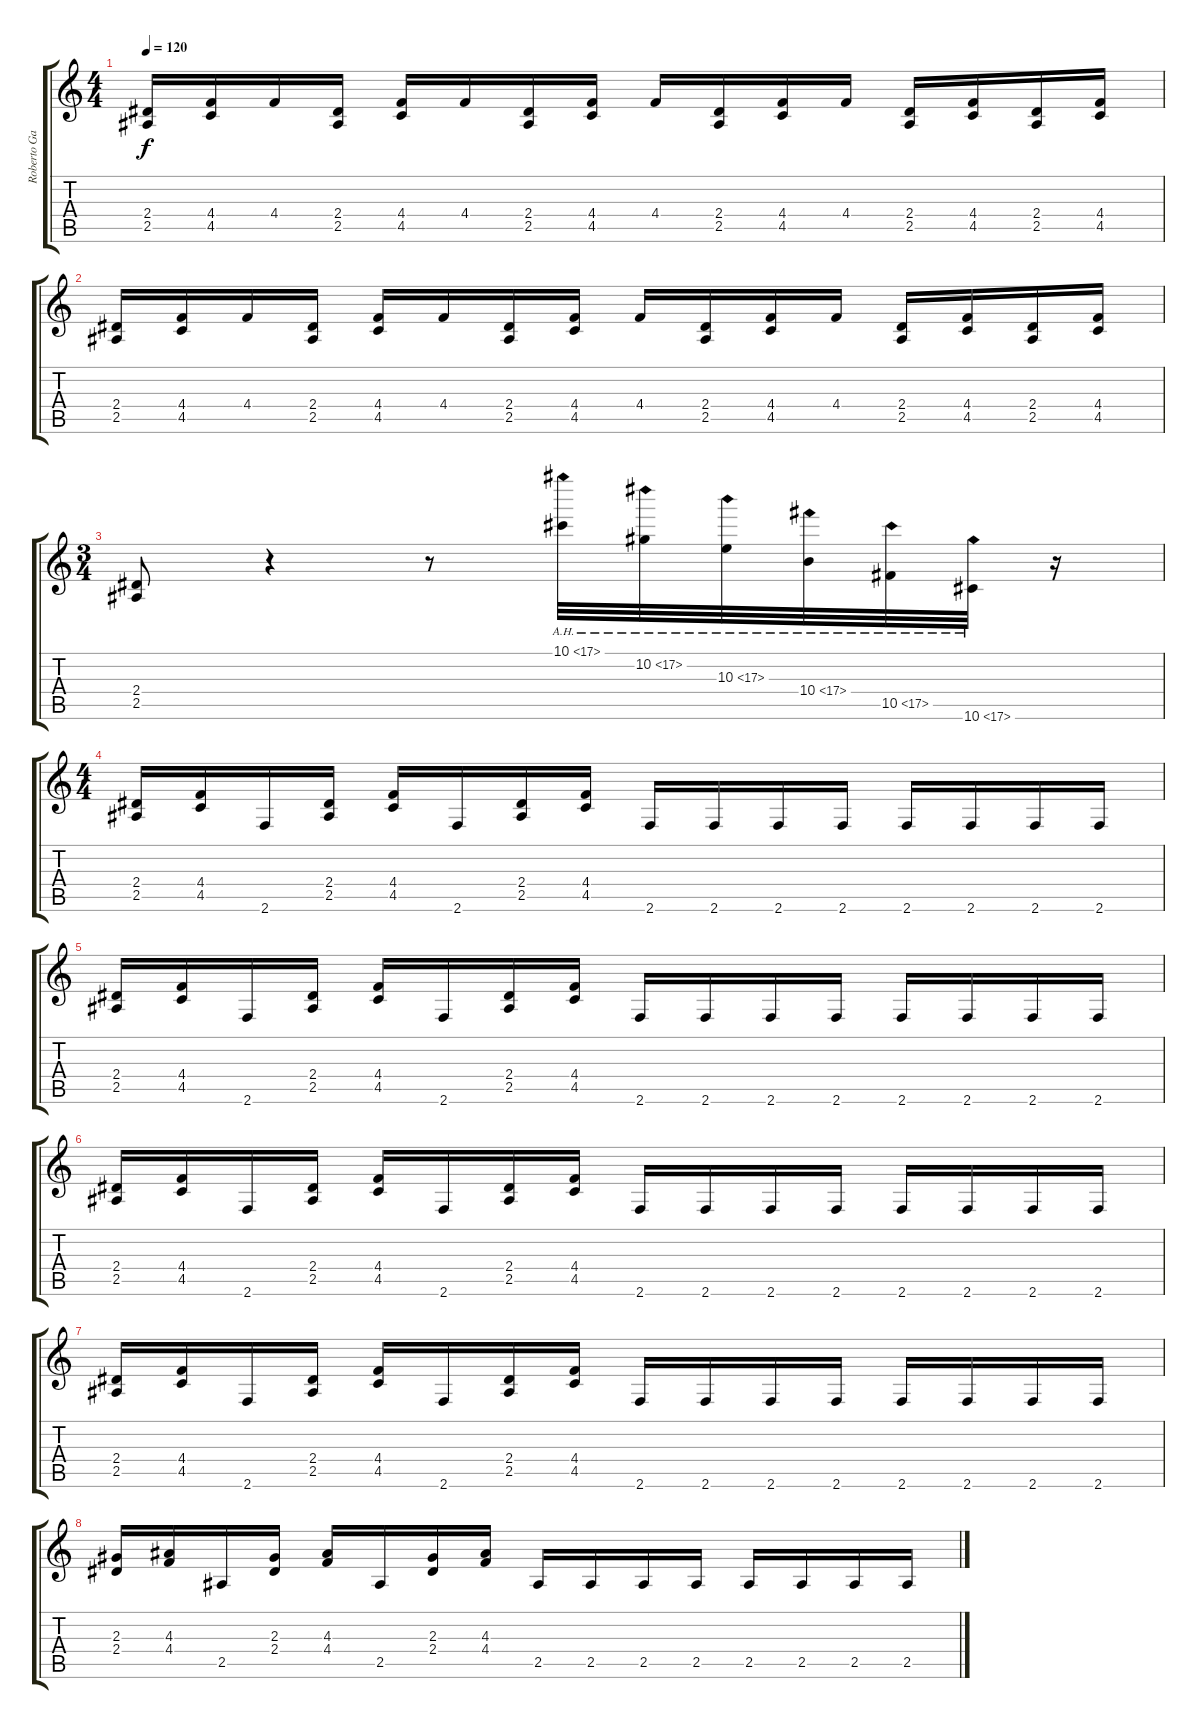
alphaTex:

\track ("Roberto García" "Roberto Ga") {instrument distortionguitar}
\staff {score tabs}
\tuning (Eb4 Bb3 Gb3 Db3 Ab2 Eb2) {hide}
\ts (4 4)
\tempo 120
\clef g2
\ks c
(2.4 2.5).16{dy f} (4.4 4.5).16 4.4.16 (2.4 2.5).16 (4.4 4.5).16 4.4.16 (2.4 2.5).16 (4.4 4.5).16 4.4.16 (2.4 2.5).16 (4.4 4.5).16 4.4.16 (2.4 2.5).16 (4.4 4.5).16 (2.4 2.5).16 (4.4 4.5).16 |
(2.4 2.5).16 (4.4 4.5).16 4.4.16 (2.4 2.5).16 (4.4 4.5).16 4.4.16 (2.4 2.5).16 (4.4 4.5).16 4.4.16 (2.4 2.5).16 (4.4 4.5).16 4.4.16 (2.4 2.5).16 (4.4 4.5).16 (2.4 2.5).16 (4.4 4.5).16 |
\ts (3 4)
(2.4 2.5).8 r.4 r.8 10.1{ah 7}.32 10.2{ah 7}.32 10.3{ah 7}.32 10.4{ah 7}.32 10.5{ah 7}.32 10.6{ah 7}.32 r.16 |
\ts (4 4)
(2.4 2.5).16 (4.4 4.5).16 2.6.16 (2.4 2.5).16 (4.4 4.5).16 2.6.16 (2.4 2.5).16 (4.4 4.5).16 2.6.16 2.6.16 2.6.16 2.6.16 2.6.16 2.6.16 2.6.16 2.6.16 |
(2.4 2.5).16 (4.4 4.5).16 2.6.16 (2.4 2.5).16 (4.4 4.5).16 2.6.16 (2.4 2.5).16 (4.4 4.5).16 2.6.16 2.6.16 2.6.16 2.6.16 2.6.16 2.6.16 2.6.16 2.6.16 |
(2.4 2.5).16 (4.4 4.5).16 2.6.16 (2.4 2.5).16 (4.4 4.5).16 2.6.16 (2.4 2.5).16 (4.4 4.5).16 2.6.16 2.6.16 2.6.16 2.6.16 2.6.16 2.6.16 2.6.16 2.6.16 |
(2.4 2.5).16 (4.4 4.5).16 2.6.16 (2.4 2.5).16 (4.4 4.5).16 2.6.16 (2.4 2.5).16 (4.4 4.5).16 2.6.16 2.6.16 2.6.16 2.6.16 2.6.16 2.6.16 2.6.16 2.6.16 |
(2.3 2.4).16 (4.3 4.4).16 2.5.16 (2.3 2.4).16 (4.3 4.4).16 2.5.16 (2.3 2.4).16 (4.3 4.4).16 2.5.16 2.5.16 2.5.16 2.5.16 2.5.16 2.5.16 2.5.16 2.5.16
